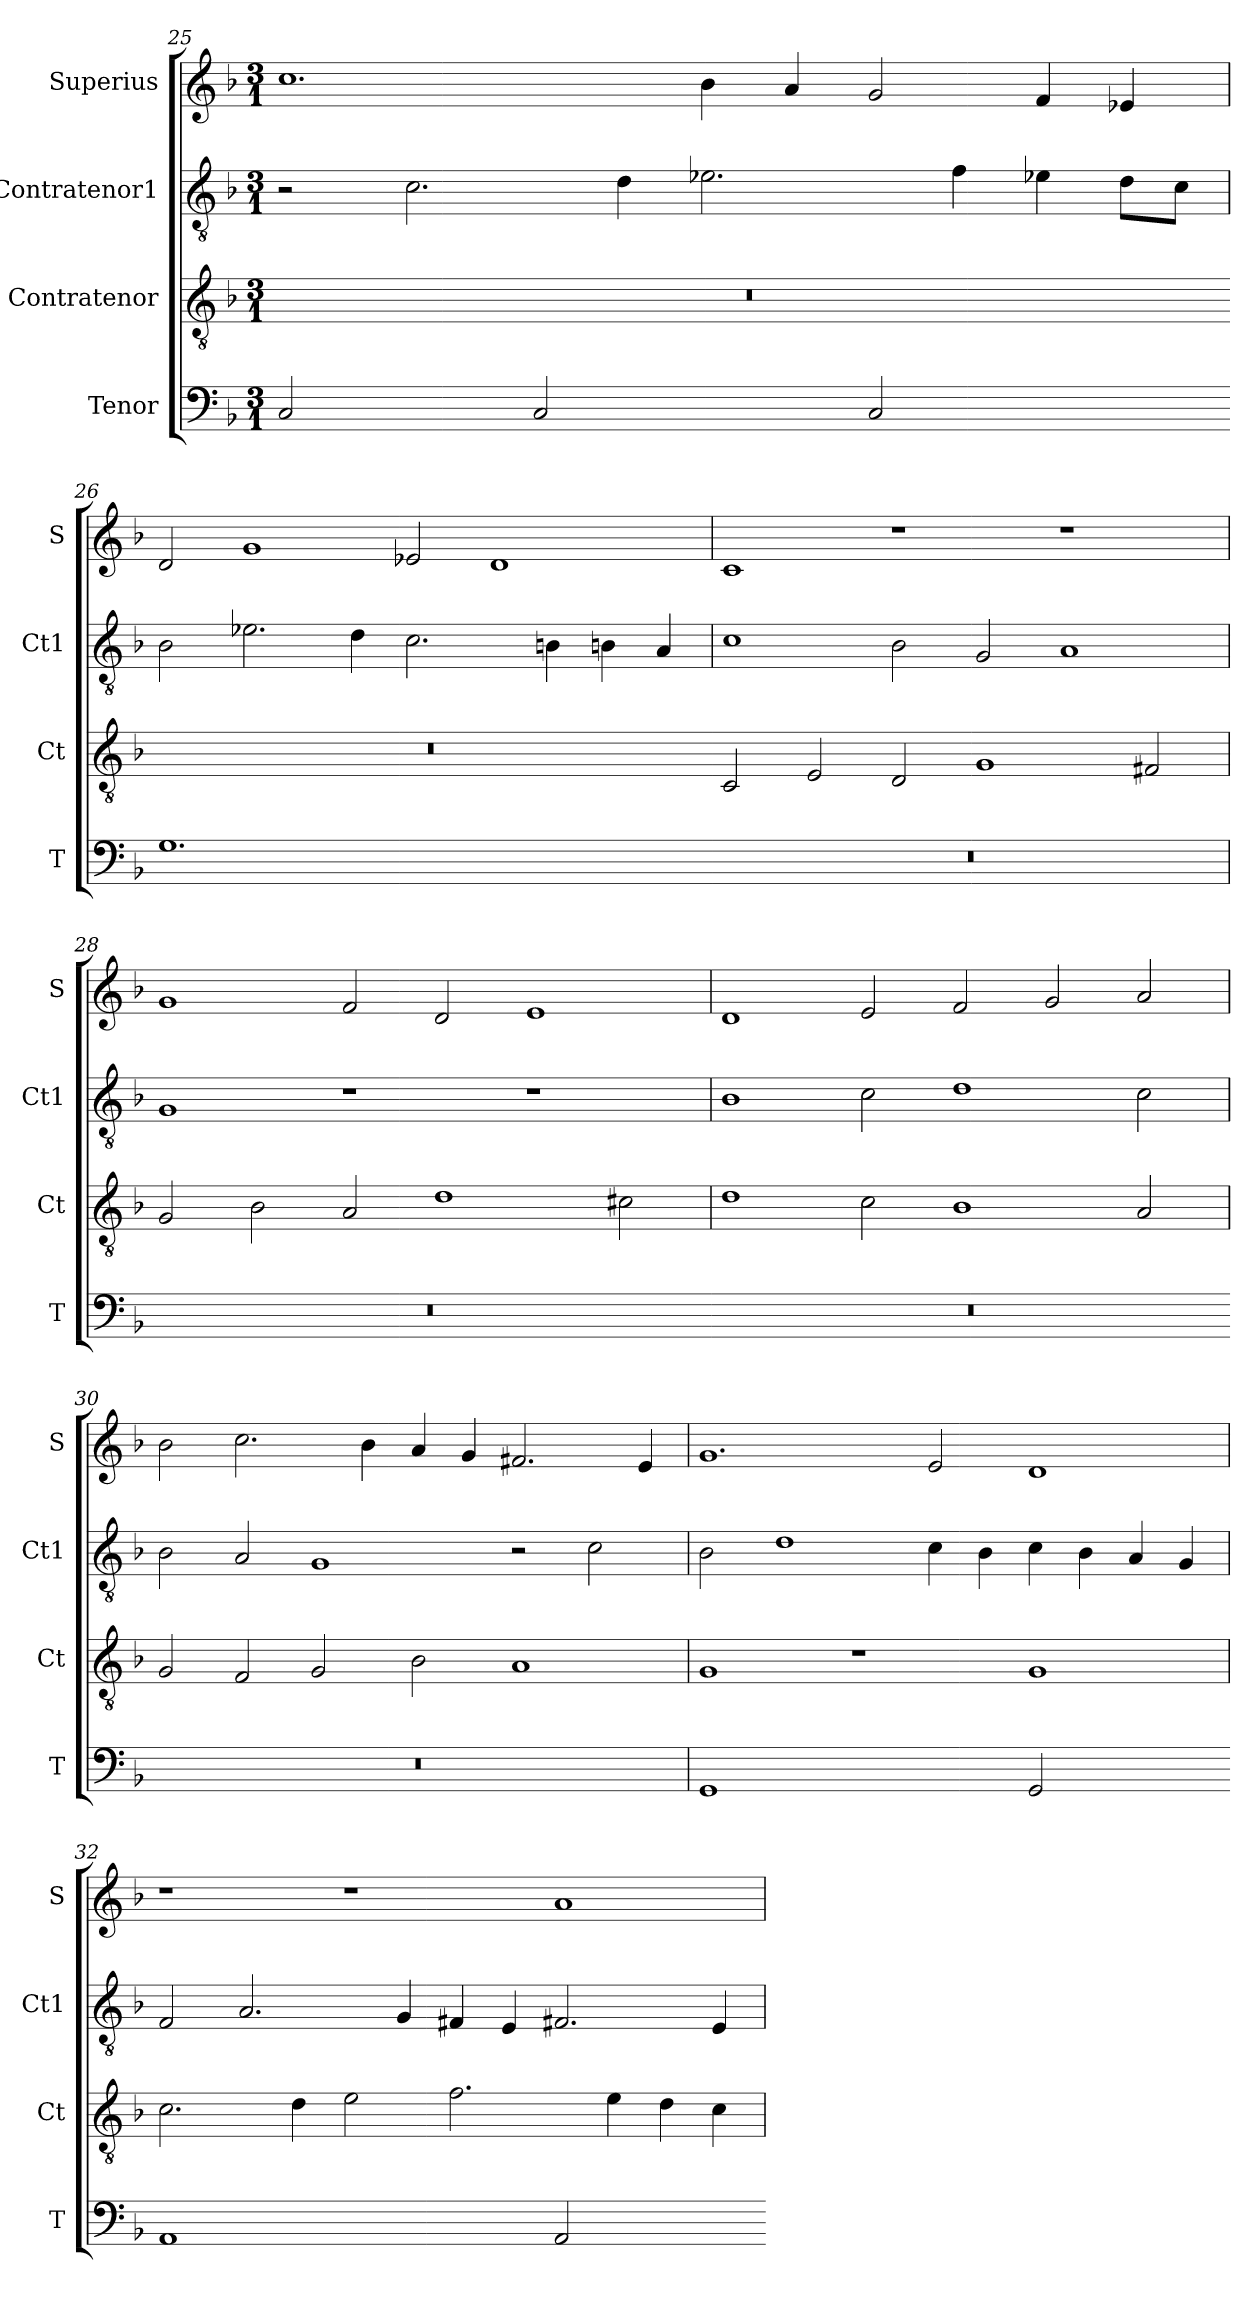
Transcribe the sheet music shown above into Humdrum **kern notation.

**kern	**kern	**kern	**kern
*part4	*part3	*part2	*part1
*staff4	*staff3	*staff2	*staff1
*I"Tenor	*I"Contratenor	*I"Contratenor1	*I"Superius
*I'T	*I'Ct	*I'Ct1	*I'S
*clefF4	*clefGv2	*clefGv2	*clefG2
*k[b-]	*k[b-]	*k[b-]	*k[b-]
*M3/1	*M3/1	*M3/1	*M3/1
=25	=25	=25	=25
!LO:N:vis=2	!	!	!
1C	0.r	2r	1.cc
.	.	2.c	.
!LO:N:vis=2	!	!	!
1C	.	.	.
.	.	4d	.
.	.	2.e-X	4b-
.	.	.	4a
!LO:N:vis=2	!	!	!
1C	.	.	2g
.	.	4f	.
.	.	4e-X	4f
.	.	8dL	4e-X
.	.	8cJ	.
=26-	=26	=26	=26
!LO:N:vis=1.	!	!	!
0.G	0.r	2B-	2d
.	.	2.e-X	1g
.	.	4d	.
.	.	2.c	2e-X
.	.	.	1d
.	.	4Bn	.
.	.	4Bn	.
.	.	4A	.
=27-	=27	=27	=27
!LO:N:vis=1.	!	!	!
0.r	2C	1c	1c
.	2E	.	.
.	2D	2B-	1r
.	1G	2G	.
.	.	1A	1r
.	2F#X	.	.
=28	=28	=28	=28
!LO:N:vis=1.	!	!	!
0.r	2G	1G	1g
.	2B-	.	.
.	2A	1r	2f
.	1d	.	2d
.	.	1r	1e
.	2c#X	.	.
=29-	=29	=29	=29
!LO:N:vis=1.	!	!	!
0.r	1d	1B-	1d
.	2c	2c	2e
.	1B-	1d	2f
.	.	.	2g
.	2A	2c	2a
=30-	=30	=30	=30
!LO:N:vis=1.	!	!	!
0.r	2G	2B-	2b-
.	2F	2A	2.cc
.	2G	1G	.
.	.	.	4b-
.	2B-	.	4a
.	.	.	4g
.	1A	2r	2.f#X
.	.	2c	.
.	.	.	4e
=31	=31	=31	=31
!LO:N:vis=1	!	!	!
0GG	1G	2B-	1.g
.	.	1d	.
.	1r	.	.
.	.	4c	2e
.	.	4B-	.
!LO:N:vis=2	!	!	!
1GG	1G	4c	1d
.	.	4B-	.
.	.	4A	.
.	.	4G	.
=32-	=32	=32	=32
!LO:N:vis=1	!	!	!
0AA	2.c	2F	1r
.	.	2.A	.
.	4d	.	.
.	2e	.	1r
.	.	4G	.
.	2.f	4F#X	.
.	.	4E	.
!LO:N:vis=2	!	!	!
1AA	.	2.F#X	1a
.	4e	.	.
.	4d	.	.
.	4c	4E	.
=-	=	=	=
*-	*-	*-	*-
